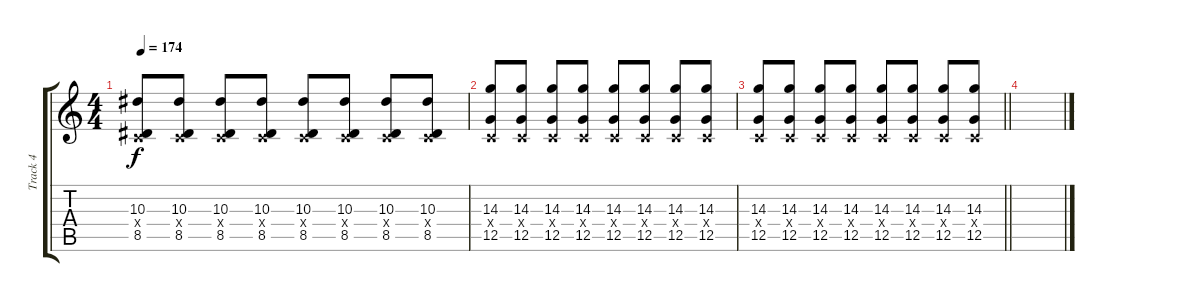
\track ("Track 4" "Track 4") {instrument distortionguitar}
\staff {score tabs}
\tuning (D4 A3 F3 C3 G2 C2) {hide}
\ts (4 4)
\tempo 174
\clef g2
\ks c
(10.3 0.4{x} 8.5).8{dy f} (10.3 0.4{x} 8.5).8 (10.3 0.4{x} 8.5).8 (10.3 0.4{x} 8.5).8 (10.3 0.4{x} 8.5).8 (10.3 0.4{x} 8.5).8 (10.3 0.4{x} 8.5).8 (10.3 0.4{x} 8.5).8 |
(14.3 0.4{x} 12.5).8 (14.3 0.4{x} 12.5).8 (14.3 0.4{x} 12.5).8 (14.3 0.4{x} 12.5).8 (14.3 0.4{x} 12.5).8 (14.3 0.4{x} 12.5).8 (14.3 0.4{x} 12.5).8 (14.3 0.4{x} 12.5).8 |
\barLineRight lightlight
(14.3 0.4{x} 12.5).8 (14.3 0.4{x} 12.5).8 (14.3 0.4{x} 12.5).8 (14.3 0.4{x} 12.5).8 (14.3 0.4{x} 12.5).8 (14.3 0.4{x} 12.5).8 (14.3 0.4{x} 12.5).8 (14.3 0.4{x} 12.5).8 |
\section ("" "")
